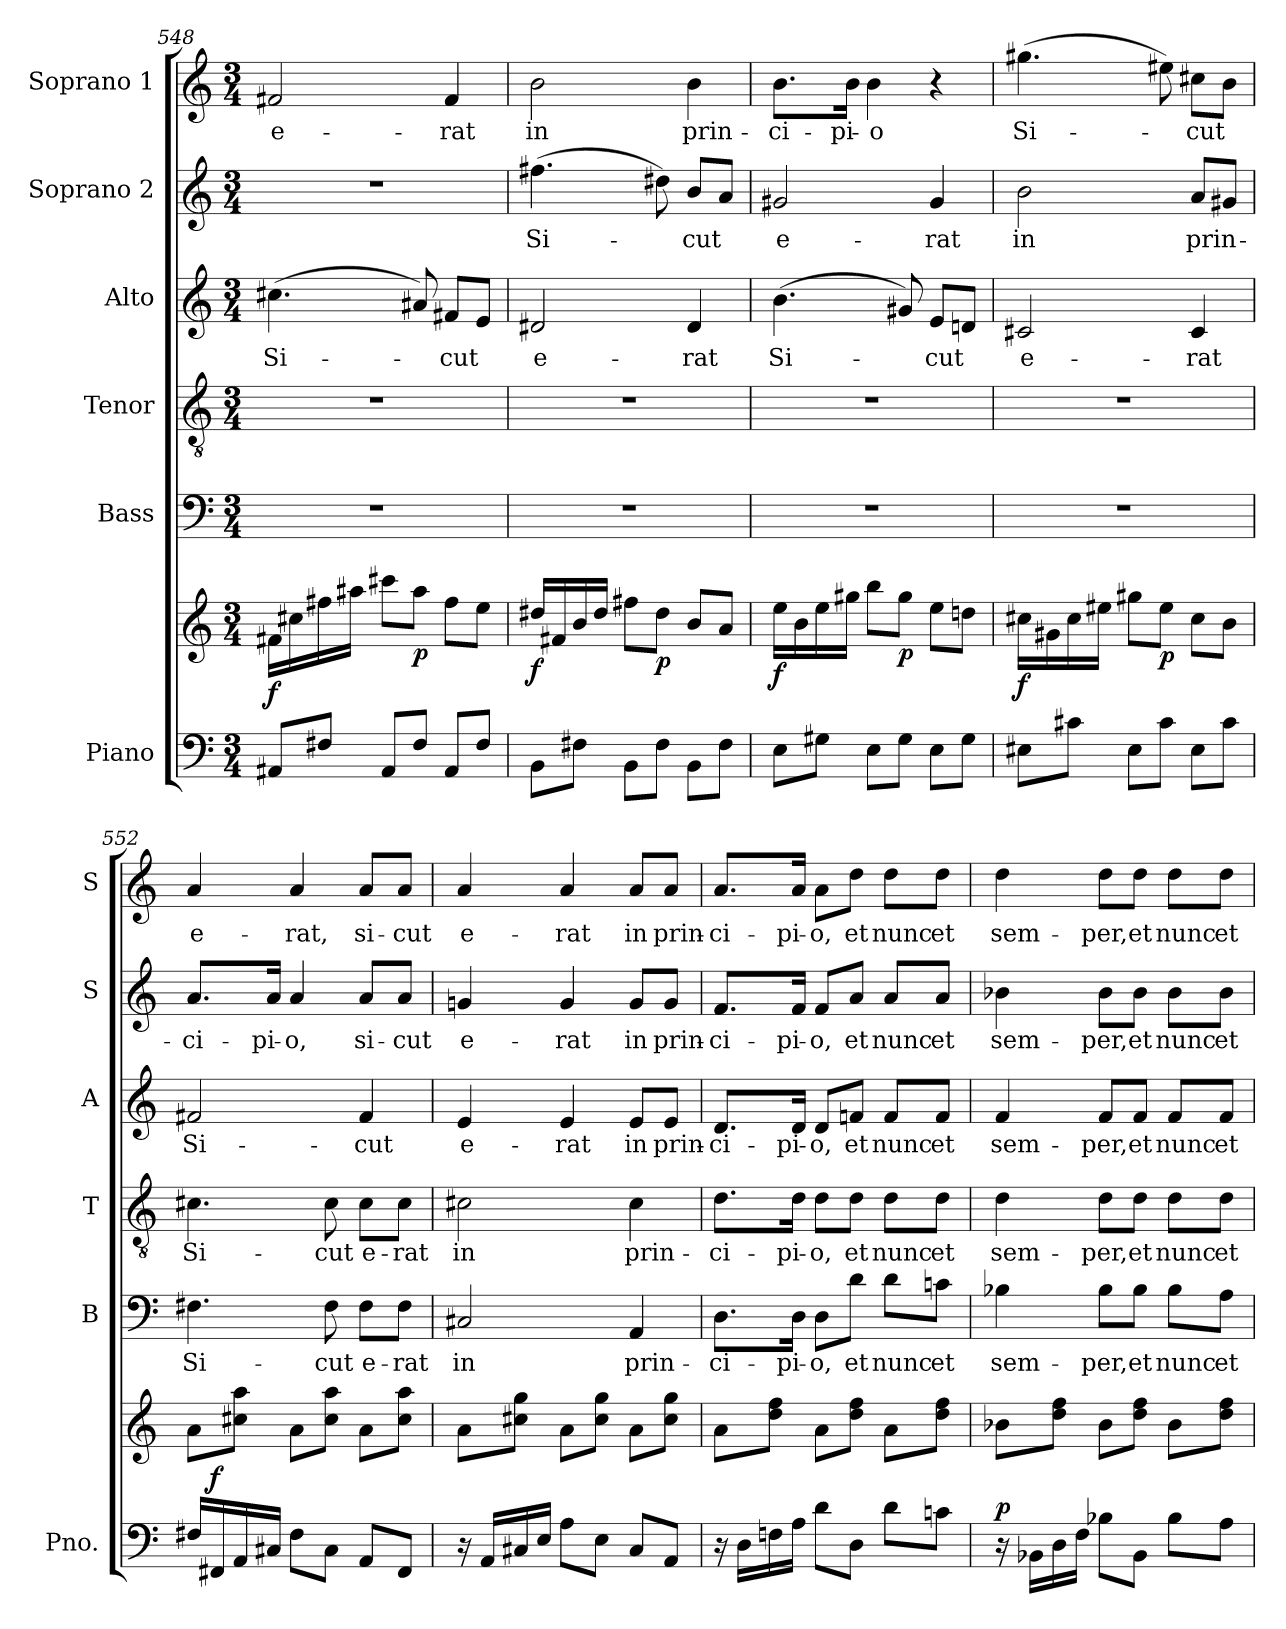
**kern	**kern	**dynam	**kern	**text	**kern	**text	**kern	**text	**kern	**text	**kern	**text
*part6	*part6	*part6	*part5	*part5	*part4	*part4	*part3	*part3	*part2	*part2	*part1	*part1
*staff7	*staff6	*staff6/7	*staff5	*staff5	*staff4	*staff4	*staff3	*staff3	*staff2	*staff2	*staff1	*staff1
*I"Piano	*	*	*I"Bass	*	*I"Tenor	*	*I"Alto	*	*I"Soprano 2	*	*I"Soprano 1	*
*I'Pno.	*	*	*I'B	*	*I'T	*	*I'A	*	*I'S	*	*I'S	*
!!LO:PB:g=z
*clefF4	*clefG2	*	*clefF4	*	*clefGv2	*	*clefG2	*	*clefG2	*	*clefG2	*
*k[]	*k[]	*	*k[]	*	*k[]	*	*k[]	*	*k[]	*	*k[]	*
*a:	*a:	*	*a:	*	*a:	*	*a:	*	*a:	*	*a:	*
*M3/4	*M3/4	*	*M3/4	*	*M3/4	*	*M3/4	*	*M3/4	*	*M3/4	*
=548	=548	=548	=548	=548	=548	=548	=548	=548	=548	=548	=548	=548
!	!	!LO:DY:b	!	!	!	!	!	!LO:LY:b	!	!	!	!LO:LY:b
8AA#X/L	16f#X\LL	f	2.r	.	2.r	.	(4.cc#X\	Si-	2.r	.	2f#X/	e-
.	16cc#X\	.	.	.	.	.	.	.	.	.	.	.
8F#X/J	16ff#X\	.	.	.	.	.	.	.	.	.	.	.
.	16aa#X\JJ	.	.	.	.	.	.	.	.	.	.	.
8AA#/L	8ccc#X\L	.	.	.	.	.	.	.	.	.	.	.
!	!	!LO:DY:b	!	!	!	!	!	!	!	!	!	!
8F#/J	8aa#\J	p	.	.	.	.	8a#X/)	.	.	.	.	.
!	!	!	!	!	!	!	!	!LO:LY:b	!	!	!	!LO:LY:b
8AA#/L	8ff#\L	.	.	.	.	.	8f#X/L	-cut	.	.	4f#/	-rat
8F#/J	8ee\J	.	.	.	.	.	8e/J	.	.	.	.	.
=549	=549	=549	=549	=549	=549	=549	=549	=549	=549	=549	=549	=549
!	!	!LO:DY:b	!	!	!	!	!	!LO:LY:b	!	!LO:LY:b	!	!LO:LY:b
8BB\L	16dd#X/LL	f	2.r	.	2.r	.	2d#X/	e-	(4.ff#X\	Si-	2b\	in
.	16f#X/	.	.	.	.	.	.	.	.	.	.	.
8F#X\J	16b/	.	.	.	.	.	.	.	.	.	.	.
.	16dd#/JJ	.	.	.	.	.	.	.	.	.	.	.
8BB\L	8ff#X\L	.	.	.	.	.	.	.	.	.	.	.
!	!	!LO:DY:b	!	!	!	!	!	!	!	!	!	!
8F#\J	8dd#\J	p	.	.	.	.	.	.	8dd#X\)	.	.	.
!	!	!	!	!	!	!	!	!LO:LY:b	!	!LO:LY:b	!	!LO:LY:b
8BB\L	8b/L	.	.	.	.	.	4d#/	-rat	8b/L	-cut	4b\	prin-
8F#\J	8a/J	.	.	.	.	.	.	.	8a/J	.	.	.
=550	=550	=550	=550	=550	=550	=550	=550	=550	=550	=550	=550	=550
!	!	!LO:DY:b	!	!	!	!	!	!LO:LY:b	!	!LO:LY:b	!	!LO:LY:b
8E\L	16ee\LL	f	2.r	.	2.r	.	(4.b\	Si-	2g#X/	e-	8.b\L	-ci-
.	16b\	.	.	.	.	.	.	.	.	.	.	.
8G#X\J	16ee\	.	.	.	.	.	.	.	.	.	.	.
!	!	!	!	!	!	!	!	!	!	!	!	!LO:LY:b
.	16gg#X\JJ	.	.	.	.	.	.	.	.	.	16b\Jk	-pi-
!	!	!	!	!	!	!	!	!	!	!	!	!LO:LY:b
8E\L	8bb\L	.	.	.	.	.	.	.	.	.	4b\	-o
!	!	!LO:DY:b	!	!	!	!	!	!	!	!	!	!
8G#\J	8gg#\J	p	.	.	.	.	8g#X/)	.	.	.	.	.
!	!	!	!	!	!	!	!	!LO:LY:b	!	!LO:LY:b	!	!
8E\L	8ee\L	.	.	.	.	.	8e/L	-cut	4g#/	-rat	4r	.
8G#\J	8ddn\J	.	.	.	.	.	8dn/J	.	.	.	.	.
=551	=551	=551	=551	=551	=551	=551	=551	=551	=551	=551	=551	=551
!	!	!LO:DY:b	!	!	!	!	!	!LO:LY:b	!	!LO:LY:b	!	!LO:LY:b
8E#X\L	16cc#X\LL	f	2.r	.	2.r	.	2c#X/	e-	2b\	in	(4.gg#X\	Si-
.	16g#X\	.	.	.	.	.	.	.	.	.	.	.
8c#X\J	16cc#\	.	.	.	.	.	.	.	.	.	.	.
.	16ee#X\JJ	.	.	.	.	.	.	.	.	.	.	.
8E#\L	8gg#X\L	.	.	.	.	.	.	.	.	.	.	.
!	!	!LO:DY:b	!	!	!	!	!	!	!	!	!	!
8c#\J	8ee#\J	p	.	.	.	.	.	.	.	.	8ee#X\)	.
!	!	!	!	!	!	!	!	!LO:LY:b	!	!LO:LY:b	!	!LO:LY:b
8E#\L	8cc#\L	.	.	.	.	.	4c#/	-rat	8a/L	prin-	8cc#X\L	-cut
8c#\J	8b\J	.	.	.	.	.	.	.	8g#X/J	.	8b\J	.
!!LO:LB:g=z
=552	=552	=552	=552	=552	=552	=552	=552	=552	=552	=552	=552	=552
!	!	!	!	!LO:LY:b	!	!LO:LY:b	!	!LO:LY:b	!	!LO:LY:b	!	!LO:LY:b
16F#X/LL	8a\L	.	4.F#X\	Si-	4.c#X\	Si-	2f#X/	Si-	8.a/L	-ci-	4a/	e-
!	!	!LO:DY:a=2	!	!	!	!	!	!	!	!	!	!
16FF#X/	.	f	.	.	.	.	.	.	.	.	.	.
16AA/	8cc#X\ 8aa\J	.	.	.	.	.	.	.	.	.	.	.
!	!	!	!	!	!	!	!	!	!	!LO:LY:b	!	!
16C#X/JJ	.	.	.	.	.	.	.	.	16a/Jk	-pi-	.	.
!	!	!	!	!	!	!	!	!	!	!LO:LY:b	!	!LO:LY:b
8F#\L	8a\L	.	.	.	.	.	.	.	4a/	-o,	4a/	-rat,
!	!	!	!	!LO:LY:b	!	!LO:LY:b	!	!	!	!	!	!
8C#\J	8cc#\ 8aa\J	.	8F#\	-cut	8c#\	-cut	.	.	.	.	.	.
!	!	!	!	!LO:LY:b	!	!LO:LY:b	!	!LO:LY:b	!	!LO:LY:b	!	!LO:LY:b
8AA/L	8a\L	.	8F#\L	e-	8c#\L	e-	4f#/	-cut	8a/L	si-	8a/L	si-
!	!	!	!	!LO:LY:b	!	!LO:LY:b	!	!	!	!LO:LY:b	!	!LO:LY:b
8FF#/J	8cc#\ 8aa\J	.	8F#\J	-rat	8c#\J	-rat	.	.	8a/J	-cut	8a/J	-cut
=553	=553	=553	=553	=553	=553	=553	=553	=553	=553	=553	=553	=553
!	!	!	!	!LO:LY:b	!	!LO:LY:b	!	!LO:LY:b	!	!LO:LY:b	!	!LO:LY:b
16r	8a\L	.	2C#X/	in	2c#X\	in	4e/	e-	4gn/	e-	4a/	e-
16AA/LL	.	.	.	.	.	.	.	.	.	.	.	.
16C#X/	8cc#X\ 8gg\J	.	.	.	.	.	.	.	.	.	.	.
16E/JJ	.	.	.	.	.	.	.	.	.	.	.	.
!	!	!	!	!	!	!	!	!LO:LY:b	!	!LO:LY:b	!	!LO:LY:b
8A\L	8a\L	.	.	.	.	.	4e/	-rat	4g/	-rat	4a/	-rat
8E\J	8cc#\ 8gg\J	.	.	.	.	.	.	.	.	.	.	.
!	!	!	!	!LO:LY:b	!	!LO:LY:b	!	!LO:LY:b	!	!LO:LY:b	!	!LO:LY:b
8C#/L	8a\L	.	4AA/	prin-	4c#\	prin-	8e/L	in	8g/L	in	8a/L	in
!	!	!	!	!	!	!	!	!LO:LY:b	!	!LO:LY:b	!	!LO:LY:b
8AA/J	8cc#\ 8gg\J	.	.	.	.	.	8e/J	prin-	8g/J	prin-	8a/J	prin-
=554	=554	=554	=554	=554	=554	=554	=554	=554	=554	=554	=554	=554
!	!	!	!	!LO:LY:b	!	!LO:LY:b	!	!LO:LY:b	!	!LO:LY:b	!	!LO:LY:b
16r	8a\L	.	8.D\L	-ci-	8.d\L	-ci-	8.d/L	-ci-	8.f/L	-ci-	8.a/L	-ci-
16D\LL	.	.	.	.	.	.	.	.	.	.	.	.
16Fn\	8dd\ 8ff\J	.	.	.	.	.	.	.	.	.	.	.
!	!	!	!	!LO:LY:b	!	!LO:LY:b	!	!LO:LY:b	!	!LO:LY:b	!	!LO:LY:b
16A\JJ	.	.	16D\Jk	-pi-	16d\Jk	-pi-	16d/Jk	-pi-	16f/Jk	-pi-	16a/Jk	-pi-
!	!	!	!	!LO:LY:b	!	!LO:LY:b	!	!LO:LY:b	!	!LO:LY:b	!	!LO:LY:b
8d\L	8a\L	.	8D\L	-o,	8d\L	-o,	8d/L	-o,	8f/L	-o,	8a\L	-o,
!	!	!	!	!LO:LY:b	!	!LO:LY:b	!	!LO:LY:b	!	!LO:LY:b	!	!LO:LY:b
8D\J	8dd\ 8ff\J	.	8d\J	et	8d\J	et	8fn/J	et	8a/J	et	8dd\J	et
!	!	!	!	!LO:LY:b	!	!LO:LY:b	!	!LO:LY:b	!	!LO:LY:b	!	!LO:LY:b
8d\L	8a\L	.	8d\L	nunc	8d\L	nunc	8f/L	nunc	8a/L	nunc	8dd\L	nunc
!	!	!	!	!LO:LY:b	!	!LO:LY:b	!	!LO:LY:b	!	!LO:LY:b	!	!LO:LY:b
8cn\J	8dd\ 8ff\J	.	8cn\J	et	8d\J	et	8f/J	et	8a/J	et	8dd\J	et
!!LO:PB:g=z
=555	=555	=555	=555	=555	=555	=555	=555	=555	=555	=555	=555	=555
!	!	!LO:DY:a=2	!	!LO:LY:b	!	!LO:LY:b	!	!LO:LY:b	!	!LO:LY:b	!	!LO:LY:b
16r	8b-X\L	p	4B-X\	sem-	4d\	sem-	4f/	sem-	4b-X\	sem-	4dd\	sem-
16BB-X\LL	.	.	.	.	.	.	.	.	.	.	.	.
16D\	8dd\ 8ff\J	.	.	.	.	.	.	.	.	.	.	.
16F\JJ	.	.	.	.	.	.	.	.	.	.	.	.
!	!	!	!	!LO:LY:b	!	!LO:LY:b	!	!LO:LY:b	!	!LO:LY:b	!	!LO:LY:b
8B-X\L	8b-\L	.	8B-\L	-per,	8d\L	-per,	8f/L	-per,	8b-\L	-per,	8dd\L	-per,
!	!	!	!	!LO:LY:b	!	!LO:LY:b	!	!LO:LY:b	!	!LO:LY:b	!	!LO:LY:b
8BB-\J	8dd\ 8ff\J	.	8B-\J	et	8d\J	et	8f/J	et	8b-\J	et	8dd\J	et
!	!	!	!	!LO:LY:b	!	!LO:LY:b	!	!LO:LY:b	!	!LO:LY:b	!	!LO:LY:b
8B-\L	8b-\L	.	8B-\L	nunc	8d\L	nunc	8f/L	nunc	8b-\L	nunc	8dd\L	nunc
!	!	!	!	!LO:LY:b	!	!LO:LY:b	!	!LO:LY:b	!	!LO:LY:b	!	!LO:LY:b
8A\J	8dd\ 8ff\J	.	8A\J	et	8d\J	et	8f/J	et	8b-\J	et	8dd\J	et
=	=	=	=	=	=	=	=	=	=	=	=	=
*-	*-	*-	*-	*-	*-	*-	*-	*-	*-	*-	*-	*-
